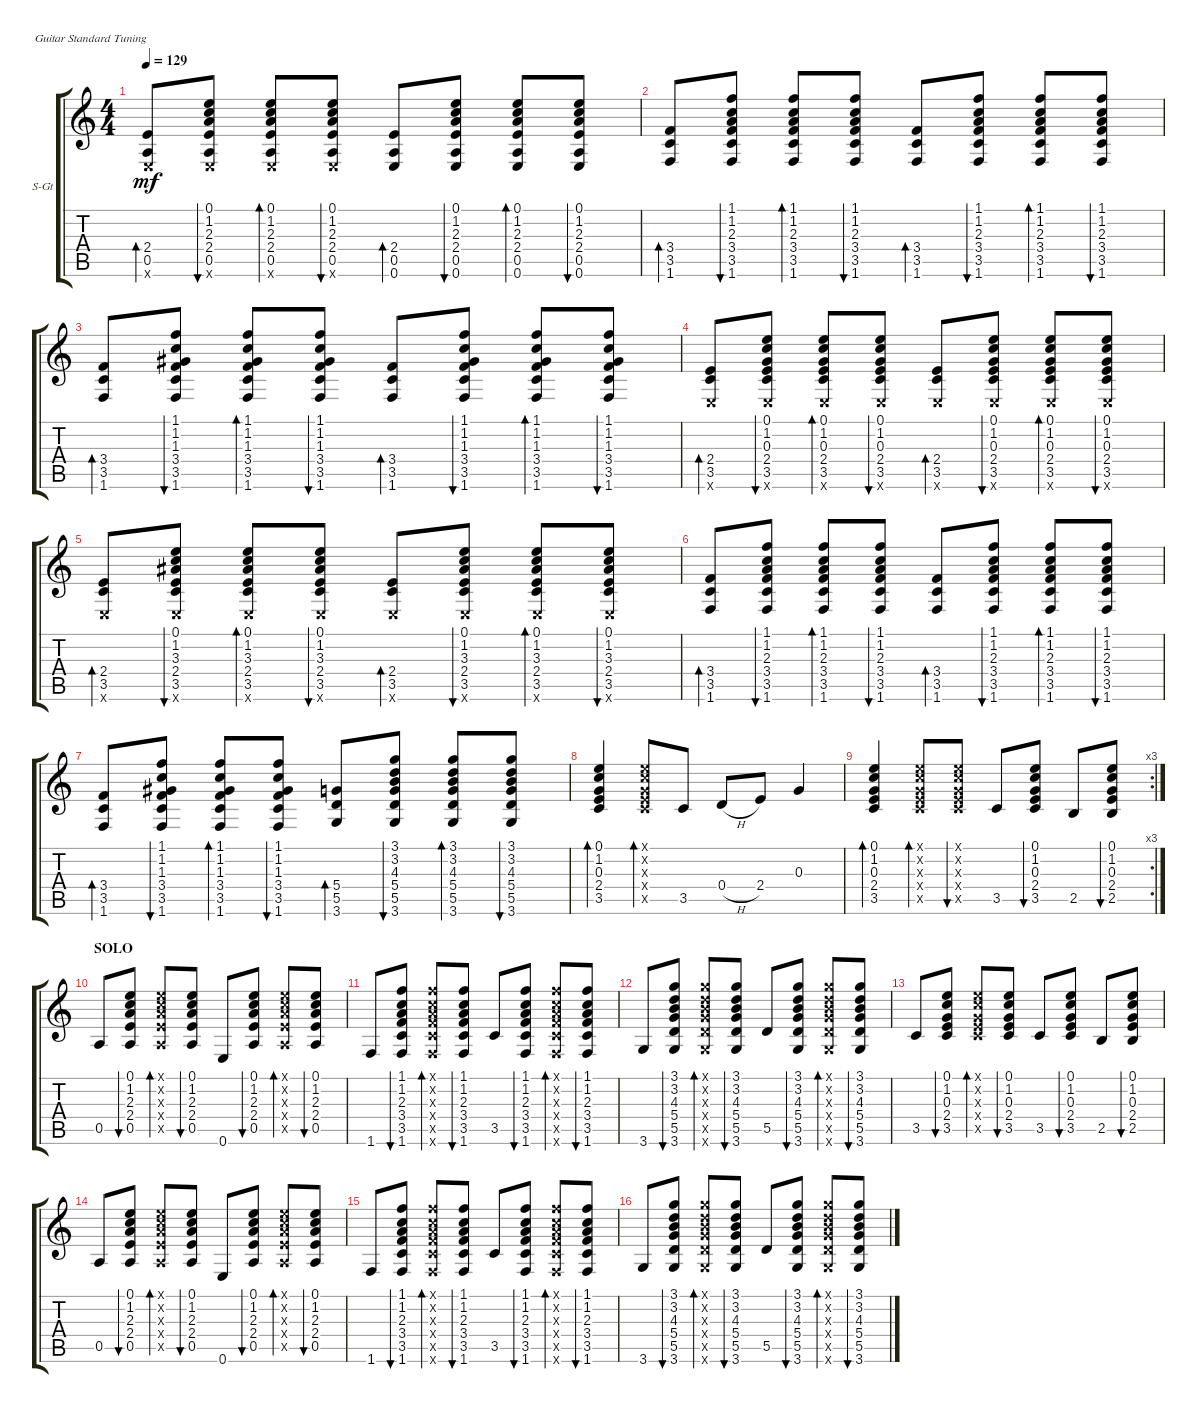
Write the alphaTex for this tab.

\defaultSystemsLayout 4
\bracketExtendMode groupsimilarinstruments
\firstSystemTrackNameOrientation horizontal
\otherSystemsTrackNameOrientation horizontal
\track ("Steel Guitar" "S-Gt") {instrument acousticguitarsteel}
\staff {score tabs}
\tuning (E4 B3 G3 D3 A2 E2)
\ts (4 4)
\tempo 129
\clef g2
\ks c
(0.5 2.4 0.6{x}).8{bd 30 dy mf} (0.5 2.4 2.3 1.2 0.1 0.6{x}).8{bu 30} (0.5 2.4 2.3 1.2 0.1 0.6{x}).8{bd 30} (0.5 2.4 2.3 1.2 0.1 0.6{x}).8{bu 30} (0.5 2.4 0.6).8{bd 30} (0.5 2.4 2.3 1.2 0.1 0.6).8{bu 30} (0.5 2.4 2.3 1.2 0.1 0.6).8{bd 30} (0.5 2.4 2.3 1.2 0.1 0.6).8{bu 30} |
(3.5 3.4 1.6).8{bd 30} (3.5 3.4 2.3 1.2 1.1 1.6).8{bu 30} (3.5 3.4 2.3 1.2 1.1 1.6).8{bd 30} (3.5 3.4 2.3 1.2 1.1 1.6).8{bu 30} (3.5 3.4 1.6).8{bd 30} (3.5 3.4 2.3 1.2 1.1 1.6).8{bu 30} (3.5 3.4 2.3 1.2 1.1 1.6).8{bd 30} (3.5 3.4 2.3 1.2 1.1 1.6).8{bu 30} |
(3.5 3.4 1.6).8{bd 30} (3.5 3.4 1.3 1.2 1.1 1.6).8{bu 30} (3.5 3.4 1.3 1.2 1.1 1.6).8{bd 30} (3.5 3.4 1.3 1.2 1.1 1.6).8{bu 30} (3.5 3.4 1.6).8{bd 30} (3.5 3.4 1.3 1.2 1.1 1.6).8{bu 30} (3.5 3.4 1.3 1.2 1.1 1.6).8{bd 30} (3.5 3.4 1.3 1.2 1.1 1.6).8{bu 30} |
(3.5 2.4 0.6{x}).8{bd 30} (3.5 2.4 0.3 1.2 0.1 0.6{x}).8{bu 30} (3.5 2.4 0.3 1.2 0.1 0.6{x}).8{bd 30} (3.5 2.4 0.3 1.2 0.1 0.6{x}).8{bu 30} (3.5 2.4 0.6{x}).8{bd 30} (3.5 2.4 0.3 1.2 0.1 0.6{x}).8{bu 30} (3.5 2.4 0.3 1.2 0.1 0.6{x}).8{bd 30} (3.5 2.4 0.3 1.2 0.1 0.6{x}).8{bu 30} |
(3.5 2.4 0.6{x}).8{bd 30} (3.5 2.4 3.3 1.2 0.1 0.6{x}).8{bu 30} (3.5 2.4 3.3 1.2 0.1 0.6{x}).8{bd 30} (3.5 2.4 3.3 1.2 0.1 0.6{x}).8{bu 30} (3.5 2.4 0.6{x}).8{bd 30} (3.5 2.4 3.3 1.2 0.1 0.6{x}).8{bu 30} (3.5 2.4 3.3 1.2 0.1 0.6{x}).8{bd 30} (3.5 2.4 3.3 1.2 0.1 0.6{x}).8{bu 30} |
(3.5 3.4 1.6).8{bd 30} (3.5 3.4 2.3 1.2 1.1 1.6).8{bu 30} (3.5 3.4 2.3 1.2 1.1 1.6).8{bd 30} (3.5 3.4 2.3 1.2 1.1 1.6).8{bu 30} (3.5 3.4 1.6).8{bd 30} (3.5 3.4 2.3 1.2 1.1 1.6).8{bu 30} (3.5 3.4 2.3 1.2 1.1 1.6).8{bd 30} (3.5 3.4 2.3 1.2 1.1 1.6).8{bu 30} |
(3.5 3.4 1.6).8{bd 30} (3.5 3.4 1.3 1.2 1.1 1.6).8{bu 30} (3.5 3.4 1.3 1.2 1.1 1.6).8{bd 30} (3.5 3.4 1.3 1.2 1.1 1.6).8{bu 30} (3.6 5.5 5.4).8{bd 30} (5.5 5.4 4.3 3.2 3.1 3.6).8{bu 30} (5.5 5.4 4.3 3.2 3.1 3.6).8{bd 30} (5.5 5.4 4.3 3.2 3.1 3.6).8{bu 30} |
(3.5 2.4 0.3 1.2 0.1).4{bd 30} (3.5{x} 2.4{x} 0.3{x} 1.2{x} 0.1{x}).8{bd 30} 3.5.8 0.4{h}.8 2.4.8 0.3.4 |
\rc 3
(3.5 2.4 0.3 1.2 0.1).4{bd 30} (3.5{x} 2.4{x} 0.3{x} 1.2{x} 0.1{x}).8{bd 30} (3.5{x} 2.4{x} 0.3{x} 1.2{x} 0.1{x}).8{bu 30} 3.5.8 (2.4 0.3 1.2 0.1 3.5).8{bu 30} 2.5.8 (2.4 0.3 1.2 0.1 2.5).8{bu 30} |
\section ("" "SOLO")
0.5.8 (0.5 2.4 2.3 1.2 0.1).8{bu 30} (0.5{x} 2.4{x} 2.3{x} 1.2{x} 0.1{x}).8{bd 30} (0.5 2.4 2.3 1.2 0.1).8{bu 30} 0.6.8 (0.5 2.4 2.3 1.2 0.1).8{bu 30} (0.5{x} 2.4{x} 2.3{x} 1.2{x} 0.1{x}).8{bd 30} (0.5 2.4 2.3 1.2 0.1).8{bu 30} |
1.6.8 (3.5 3.4 2.3 1.2 1.1 1.6).8{bu 30} (3.5{x} 3.4{x} 2.3{x} 1.2{x} 1.1{x} 1.6{x}).8{bd 30} (3.5 3.4 2.3 1.2 1.1 1.6).8{bu 30} 3.5.8 (3.5 3.4 2.3 1.2 1.1 1.6).8{bu 30} (3.5{x} 3.4{x} 2.3{x} 1.2{x} 1.1{x} 1.6{x}).8{bd 30} (3.5 3.4 2.3 1.2 1.1 1.6).8{bu 30} |
3.6.8 (5.5 5.4 4.3 3.2 3.1 3.6).8{bu 30} (5.5{x} 5.4{x} 4.3{x} 3.2{x} 3.1{x} 3.6{x}).8{bd 30} (5.5 5.4 4.3 3.2 3.1 3.6).8{bu 30} 5.5.8 (5.5 5.4 4.3 3.2 3.1 3.6).8{bu 30} (5.5{x} 5.4{x} 4.3{x} 3.2{x} 3.1{x} 3.6{x}).8{bd 30} (5.5 5.4 4.3 3.2 3.1 3.6).8{bu 30} |
3.5.8 (3.5 2.4 0.3 1.2 0.1).8{bu 30} (3.5{x} 2.4{x} 0.3{x} 1.2{x} 0.1{x}).8{bd 30} (3.5 2.4 0.3 1.2 0.1).8{bu 30} 3.5.8 (2.4 0.3 1.2 0.1 3.5).8{bu 30} 2.5.8 (2.4 0.3 1.2 0.1 2.5).8{bu 30} |
0.5.8 (0.5 2.4 2.3 1.2 0.1).8{bu 30} (0.5{x} 2.4{x} 2.3{x} 1.2{x} 0.1{x}).8{bd 30} (0.5 2.4 2.3 1.2 0.1).8{bu 30} 0.6.8 (0.5 2.4 2.3 1.2 0.1).8{bu 30} (0.5{x} 2.4{x} 2.3{x} 1.2{x} 0.1{x}).8{bd 30} (0.5 2.4 2.3 1.2 0.1).8{bu 30} |
1.6.8 (3.5 3.4 2.3 1.2 1.1 1.6).8{bu 30} (3.5{x} 3.4{x} 2.3{x} 1.2{x} 1.1{x} 1.6{x}).8{bd 30} (3.5 3.4 2.3 1.2 1.1 1.6).8{bu 30} 3.5.8 (3.5 3.4 2.3 1.2 1.1 1.6).8{bu 30} (3.5{x} 3.4{x} 2.3{x} 1.2{x} 1.1{x} 1.6{x}).8{bd 30} (3.5 3.4 2.3 1.2 1.1 1.6).8{bu 30} |
3.6.8 (5.5 5.4 4.3 3.2 3.1 3.6).8{bu 30} (5.5{x} 5.4{x} 4.3{x} 3.2{x} 3.1{x} 3.6{x}).8{bd 30} (5.5 5.4 4.3 3.2 3.1 3.6).8{bu 30} 5.5.8 (5.5 5.4 4.3 3.2 3.1 3.6).8{bu 30} (5.5{x} 5.4{x} 4.3{x} 3.2{x} 3.1{x} 3.6{x}).8{bd 30} (5.5 5.4 4.3 3.2 3.1 3.6).8{bu 30}
